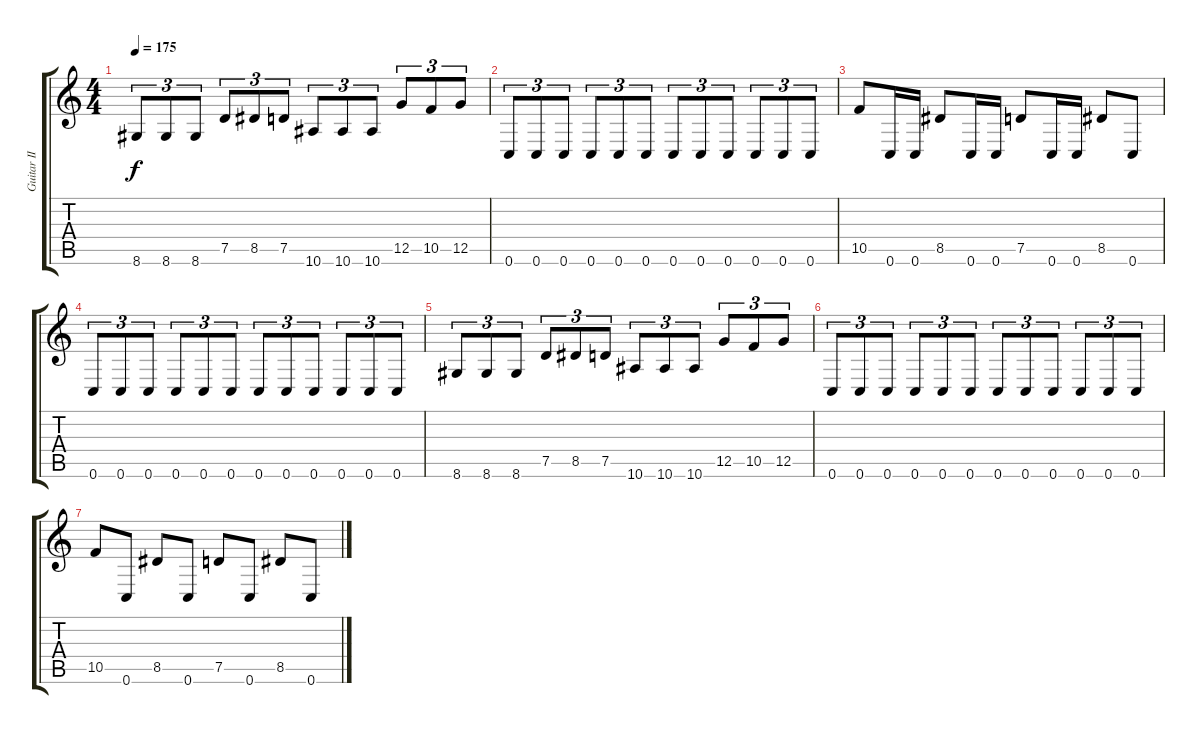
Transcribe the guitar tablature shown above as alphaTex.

\track ("Guitar II" "Guitar II") {instrument overdrivenguitar}
\staff {score tabs}
\tuning (D4 A3 F3 C3 G2 C2) {hide}
\ts (4 4)
\tempo 175
\clef g2
\ks c
8.6.8{tu (3 2) dy f} 8.6.8{tu (3 2)} 8.6.8{tu (3 2)} 7.5.8{tu (3 2)} 8.5.8{tu (3 2)} 7.5.8{tu (3 2)} 10.6.8{tu (3 2)} 10.6.8{tu (3 2)} 10.6.8{tu (3 2)} 12.5.8{tu (3 2)} 10.5.8{tu (3 2)} 12.5.8{tu (3 2)} |
0.6.8{tu (3 2)} 0.6.8{tu (3 2)} 0.6.8{tu (3 2)} 0.6.8{tu (3 2)} 0.6.8{tu (3 2)} 0.6.8{tu (3 2)} 0.6.8{tu (3 2)} 0.6.8{tu (3 2)} 0.6.8{tu (3 2)} 0.6.8{tu (3 2)} 0.6.8{tu (3 2)} 0.6.8{tu (3 2)} |
10.5.8 0.6.16 0.6.16 8.5.8 0.6.16 0.6.16 7.5.8 0.6.16 0.6.16 8.5.8 0.6.8 |
0.6.8{tu (3 2)} 0.6.8{tu (3 2)} 0.6.8{tu (3 2)} 0.6.8{tu (3 2)} 0.6.8{tu (3 2)} 0.6.8{tu (3 2)} 0.6.8{tu (3 2)} 0.6.8{tu (3 2)} 0.6.8{tu (3 2)} 0.6.8{tu (3 2)} 0.6.8{tu (3 2)} 0.6.8{tu (3 2)} |
8.6.8{tu (3 2)} 8.6.8{tu (3 2)} 8.6.8{tu (3 2)} 7.5.8{tu (3 2)} 8.5.8{tu (3 2)} 7.5.8{tu (3 2)} 10.6.8{tu (3 2)} 10.6.8{tu (3 2)} 10.6.8{tu (3 2)} 12.5.8{tu (3 2)} 10.5.8{tu (3 2)} 12.5.8{tu (3 2)} |
0.6.8{tu (3 2)} 0.6.8{tu (3 2)} 0.6.8{tu (3 2)} 0.6.8{tu (3 2)} 0.6.8{tu (3 2)} 0.6.8{tu (3 2)} 0.6.8{tu (3 2)} 0.6.8{tu (3 2)} 0.6.8{tu (3 2)} 0.6.8{tu (3 2)} 0.6.8{tu (3 2)} 0.6.8{tu (3 2)} |
10.5.8 0.6.8 8.5.8 0.6.8 7.5.8 0.6.8 8.5.8 0.6.8
